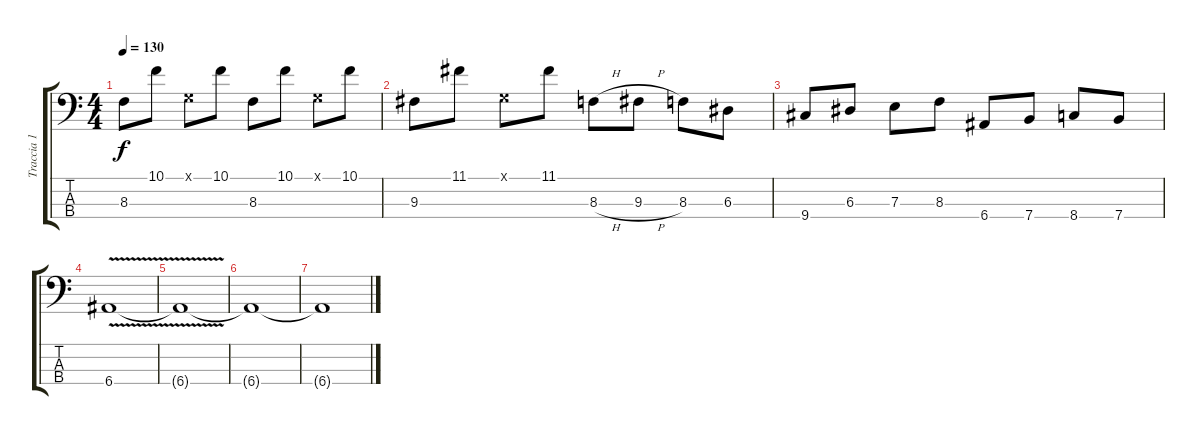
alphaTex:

\track ("Traccia 1" "Traccia 1") {instrument electricbassfinger}
\staff {score tabs}
\tuning (G2 D2 A1 E1) {hide}
\ts (4 4)
\tempo 130
\clef f4
\ks c
8.3.8{dy f} 10.1.8 0.1{x}.8 10.1.8 8.3.8 10.1.8 0.1{x}.8 10.1.8 |
9.3.8 11.1.8 0.1{x}.8 11.1.8 8.3{h}.8 9.3{h}.8 8.3.8 6.3.8 |
9.4.8 6.3.8 7.3.8 8.3.8 6.4.8 7.4.8 8.4.8 7.4.8 |
6.4{v}.1 |
6.4{t}.1{volume 0} |
6.4{t}.1 |
6.4{t}.1
